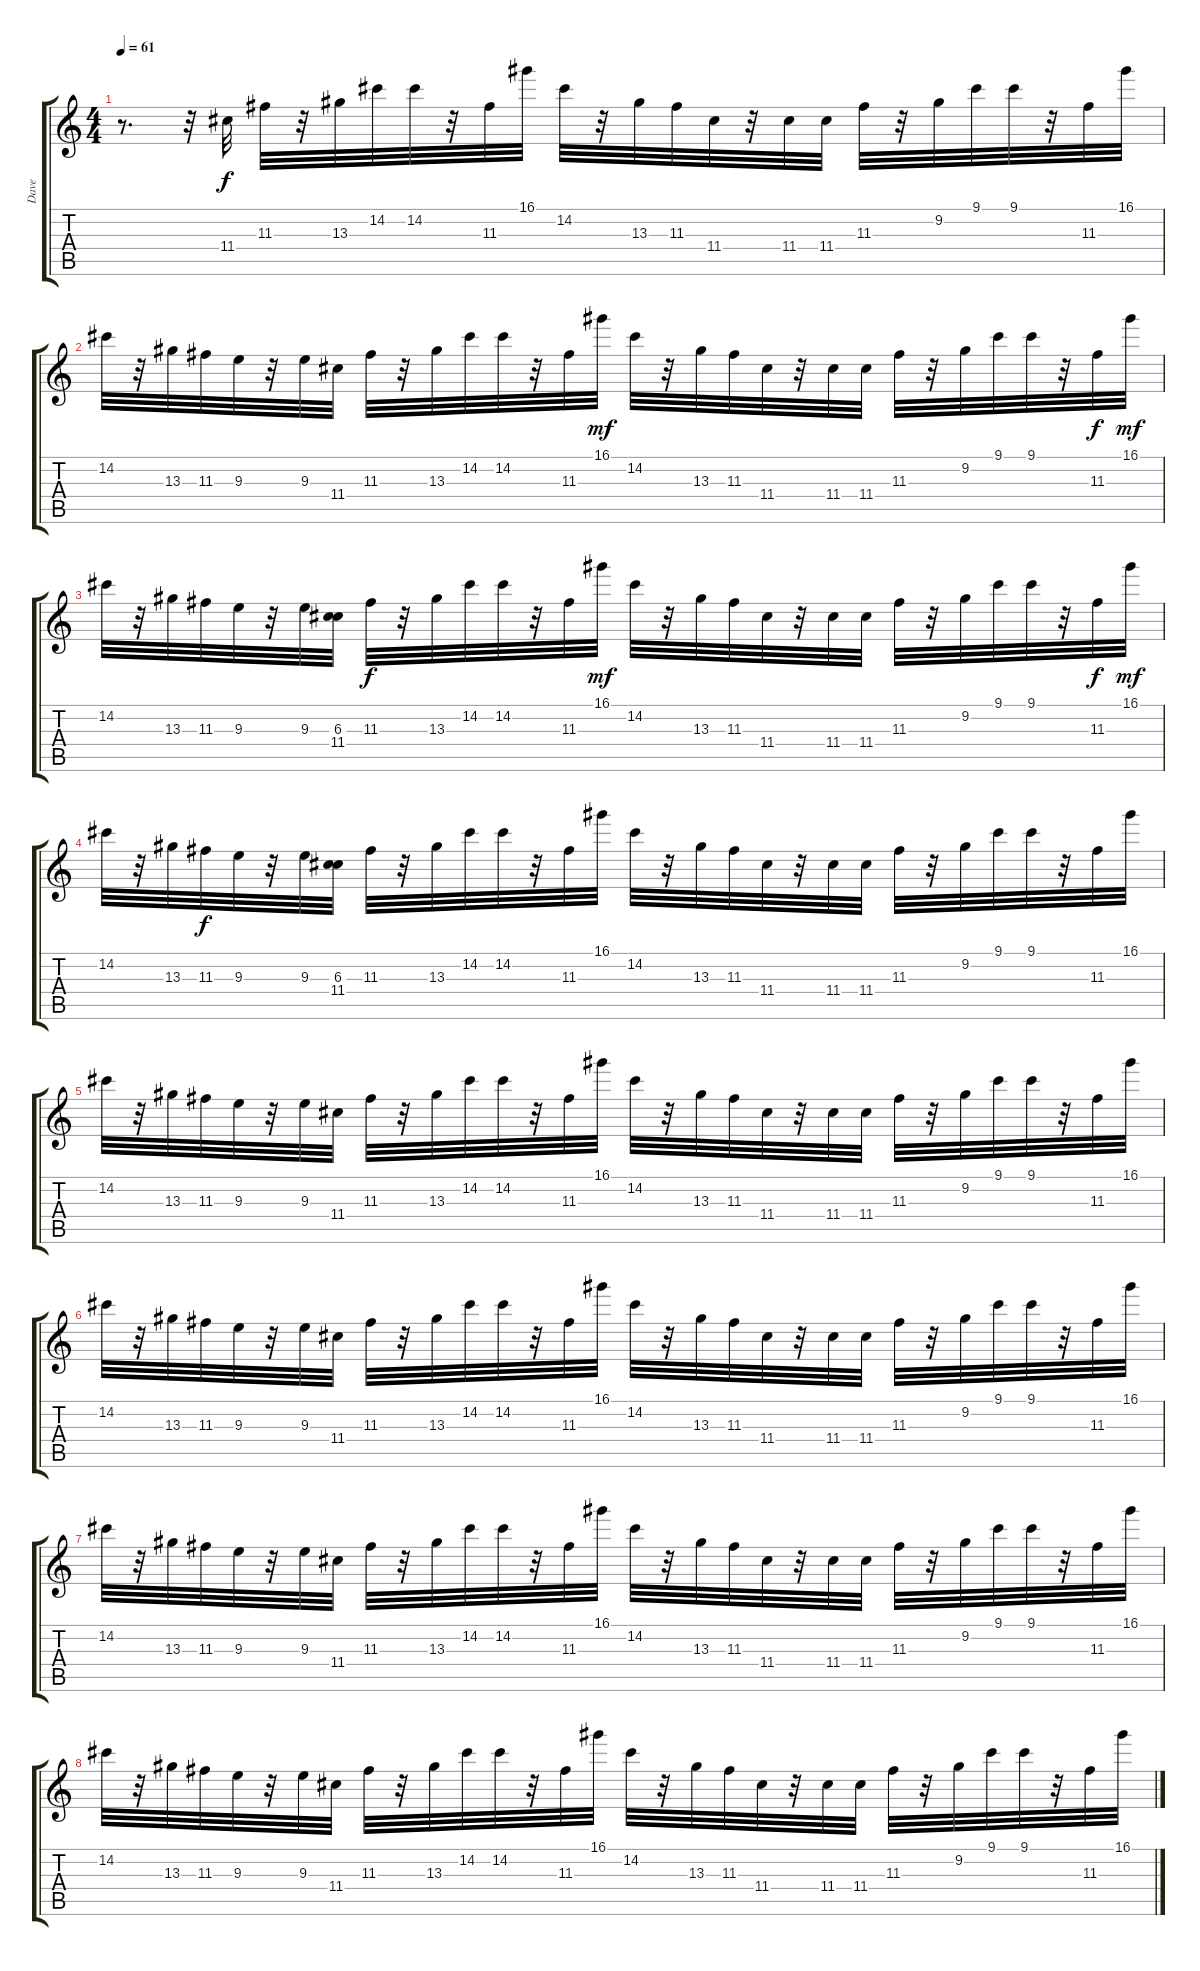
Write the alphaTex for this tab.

\track ("Dave" "Dave") {instrument electricguitarjazz}
\staff {score tabs}
\tuning (E4 B3 G3 D3 A2 E2) {hide}
\ts (4 4)
\tempo 61
\clef g2
\ks c
r.8{d dy fff} r.32 11.4.32{dy f instrument electricguitarjazz} 11.3.32 r.32 13.3.32 14.2.32 14.2.32 r.32 11.3.32 16.1.32 14.2.32 r.32 13.3.32 11.3.32 11.4.32 r.32 11.4.32 11.4.32 11.3.32 r.32 9.2.32 9.1.32 9.1.32 r.32 11.3.32 16.1.32 |
14.2.32 r.32 13.3.32 11.3.32 9.3.32 r.32 9.3.32 11.4.32 11.3.32 r.32 13.3.32 14.2.32 14.2.32 r.32 11.3.32 16.1.32{dy mf} 14.2.32 r.32 13.3.32 11.3.32 11.4.32 r.32 11.4.32 11.4.32 11.3.32 r.32 9.2.32 9.1.32 9.1.32 r.32 11.3.32{dy f} 16.1.32{dy mf} |
14.2.32 r.32 13.3.32 11.3.32 9.3.32 r.32 9.3.32 (6.3 11.4).32 11.3.32{dy f} r.32 13.3.32 14.2.32 14.2.32 r.32 11.3.32 16.1.32{dy mf} 14.2.32 r.32 13.3.32 11.3.32 11.4.32 r.32 11.4.32 11.4.32 11.3.32 r.32 9.2.32 9.1.32 9.1.32 r.32 11.3.32{dy f} 16.1.32{dy mf} |
14.2.32 r.32 13.3.32 11.3.32{dy f} 9.3.32 r.32 9.3.32 (6.3 11.4).32 11.3.32 r.32 13.3.32 14.2.32 14.2.32 r.32 11.3.32 16.1.32 14.2.32 r.32 13.3.32 11.3.32 11.4.32 r.32 11.4.32 11.4.32 11.3.32 r.32 9.2.32 9.1.32 9.1.32 r.32 11.3.32 16.1.32 |
14.2.32 r.32 13.3.32 11.3.32 9.3.32 r.32 9.3.32 11.4.32 11.3.32 r.32 13.3.32 14.2.32 14.2.32 r.32 11.3.32 16.1.32 14.2.32 r.32 13.3.32 11.3.32 11.4.32 r.32 11.4.32 11.4.32 11.3.32 r.32 9.2.32 9.1.32 9.1.32 r.32 11.3.32 16.1.32 |
14.2.32 r.32 13.3.32 11.3.32 9.3.32 r.32 9.3.32 11.4.32 11.3.32 r.32 13.3.32 14.2.32 14.2.32 r.32 11.3.32 16.1.32 14.2.32 r.32 13.3.32 11.3.32 11.4.32 r.32 11.4.32 11.4.32 11.3.32 r.32 9.2.32 9.1.32 9.1.32 r.32 11.3.32 16.1.32 |
14.2.32 r.32 13.3.32 11.3.32 9.3.32 r.32 9.3.32 11.4.32 11.3.32 r.32 13.3.32 14.2.32 14.2.32 r.32 11.3.32 16.1.32 14.2.32 r.32 13.3.32 11.3.32 11.4.32 r.32 11.4.32 11.4.32 11.3.32 r.32 9.2.32 9.1.32 9.1.32 r.32 11.3.32 16.1.32 |
14.2.32 r.32 13.3.32 11.3.32 9.3.32 r.32 9.3.32 11.4.32 11.3.32 r.32 13.3.32 14.2.32 14.2.32 r.32 11.3.32 16.1.32 14.2.32 r.32 13.3.32 11.3.32 11.4.32 r.32 11.4.32 11.4.32 11.3.32 r.32 9.2.32 9.1.32 9.1.32 r.32 11.3.32 16.1.32
